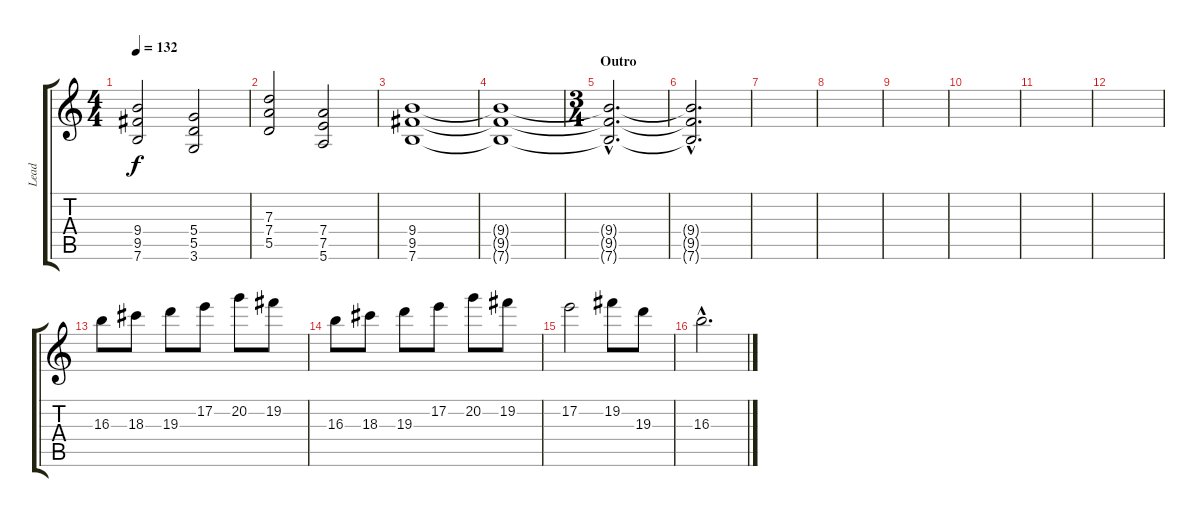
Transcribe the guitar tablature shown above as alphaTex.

\track ("Lead" "Lead") {instrument overdrivenguitar}
\staff {score tabs}
\tuning (E4 B3 G3 D3 A2 E2) {hide}
\ts (4 4)
\tempo 132
\clef g2
\ks c
(9.4 9.5 7.6).2{dy f} (5.4 5.5 3.6).2 |
(7.3 7.4 5.5).2 (7.4 7.5 5.6).2 |
(9.4 9.5 7.6).1 |
(9.4{t} 9.5{t} 7.6{t}).1 |
\ts (3 4)
\section ("" "Outro")
(9.4{hac t} 9.5{hac t} 7.6{hac t}).2{d volume 0} |
(9.4{hac t} 9.5{hac t} 7.6{hac t}).2{d} |
|
|
|
|
|
|
16.3.8{volume 14} 18.3.8 19.3.8 17.2.8 20.2.8 19.2.8 |
16.3.8 18.3.8 19.3.8 17.2.8 20.2.8 19.2.8 |
17.2.2 19.2.8 19.3.8 |
16.3{hac}.2{d}
